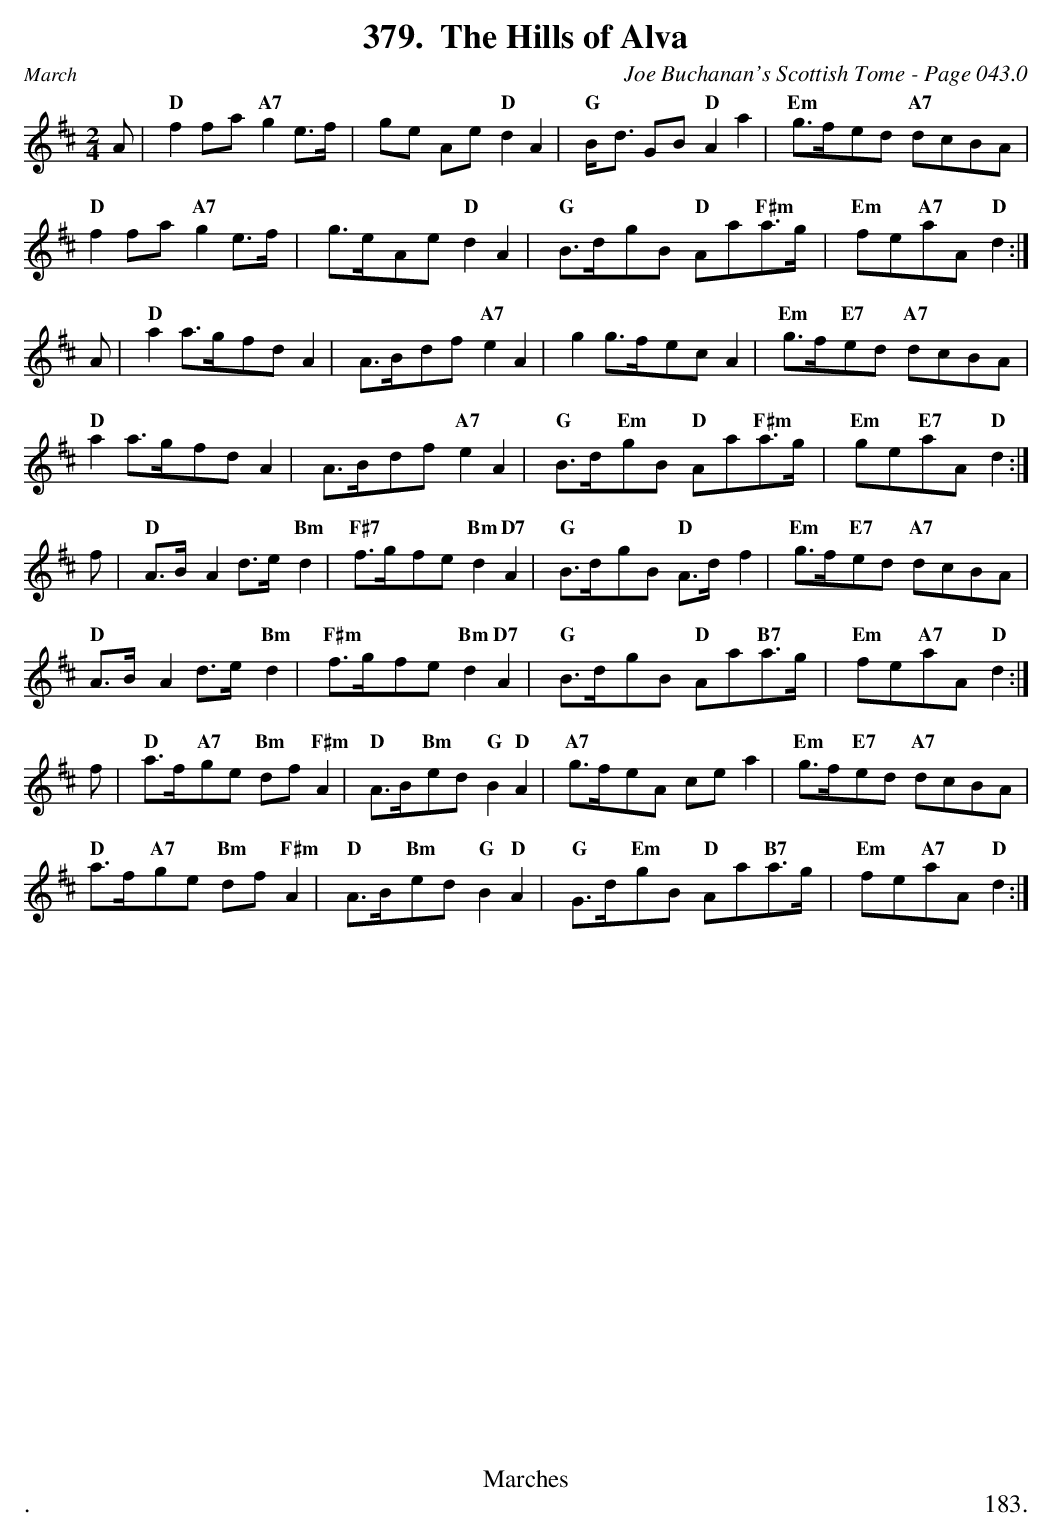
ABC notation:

X:1
T:Hills of Alva, The
C:Joe Buchanan's Scottish Tome - Page 043.0
L:1/8
M:2/4
K:D
A | "D" f2 fa "A7" g2 e>f | ge Ae "D" d2 A2 | "G" B<d GB "D" A2 a2 | "Em" g>fed "A7" dcBA |
"D" f2 fa "A7" g2 e>f | g>eAe "D" d2 A2 | "G" B>dgB "D" Aa"F#m"a>g | "Em" fe"A7"aA "D" d2 :|
A | "D" a2 a>gfd A2 | A>Bdf "A7" e2 A2 | g2 g>fec A2 | "Em" g>f"E7"ed "A7" dcBA |
"D" a2 a>gfd A2 | A>Bdf "A7" e2 A2 | "G" B>d"Em"gB "D" Aa"F#m"a>g | "Em" ge"E7"aA "D" d2 :|
f | "D" A>B A2 d>e "Bm" d2 | "F#7" f>gfe "Bm" d2 "D7" A2 | "G" B>dgB "D" A>d f2 | "Em" g>f"E7"ed "A7" dcBA |
"D" A>B A2 d>e "Bm" d2 | "F#m"f>gfe "Bm" d2 "D7" A2 | "G" B>dgB "D" Aa"B7"a>g | "Em" fe"A7"aA "D" d2 :|
f | "D" a>f"A7"ge "Bm" df "F#m" A2 | "D" A>B"Bm"ed "G" B2 "D" A2 | "A7" g>feA ce a2 | "Em" g>f"E7"ed "A7"dcBA |
"D" a>f"A7"ge "Bm" df "F#m" A2 | "D" A>B"Bm"ed "G" B2 "D" A2 | "G" G>d"Em"gB "D" Aa"B7"a>g | "Em"fe"A7"aA "D" d2 :|
